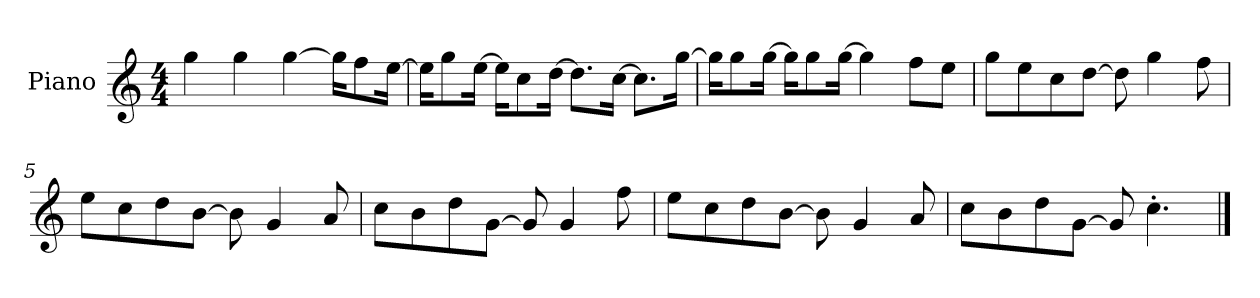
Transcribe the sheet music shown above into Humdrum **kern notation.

**kern
*part1
*staff1
*I"Piano
*I'P-no
*clefG2
*k[]
*M4/4
*MM90
=1
4gg\
4gg\
[4gg\
16gg\KL]
8ff\
[16ee\Jk
=2
16ee\KL]
8gg\
[16ee\Jk
16ee\KL]
8cc\
[16dd\Jk
8.dd\L]
[16cc\Jk
8.cc\L]
[16gg\Jk
=3
16gg\KL]
8gg\
[16gg\Jk
16gg\KL]
8gg\
[16gg\Jk
4gg\]
8ff\L
8ee\J
=4
8gg\L
8ee\
8cc\
[8dd\J
8dd\]
4gg\
8ff\
=5
8ee\L
8cc\
8dd\
[8b\J
8b\]
4g/
8a/
!!LO:LB:g=z
=6
8cc\L
8b\
8dd\
[8g\J
8g/]
4g/
8ff\
=7
8ee\L
8cc\
8dd\
[8b\J
8b\]
4g/
8a/
=8
8cc\L
8b\
8dd\
[8g\J
8g/]
4.cc'\
==
*-
